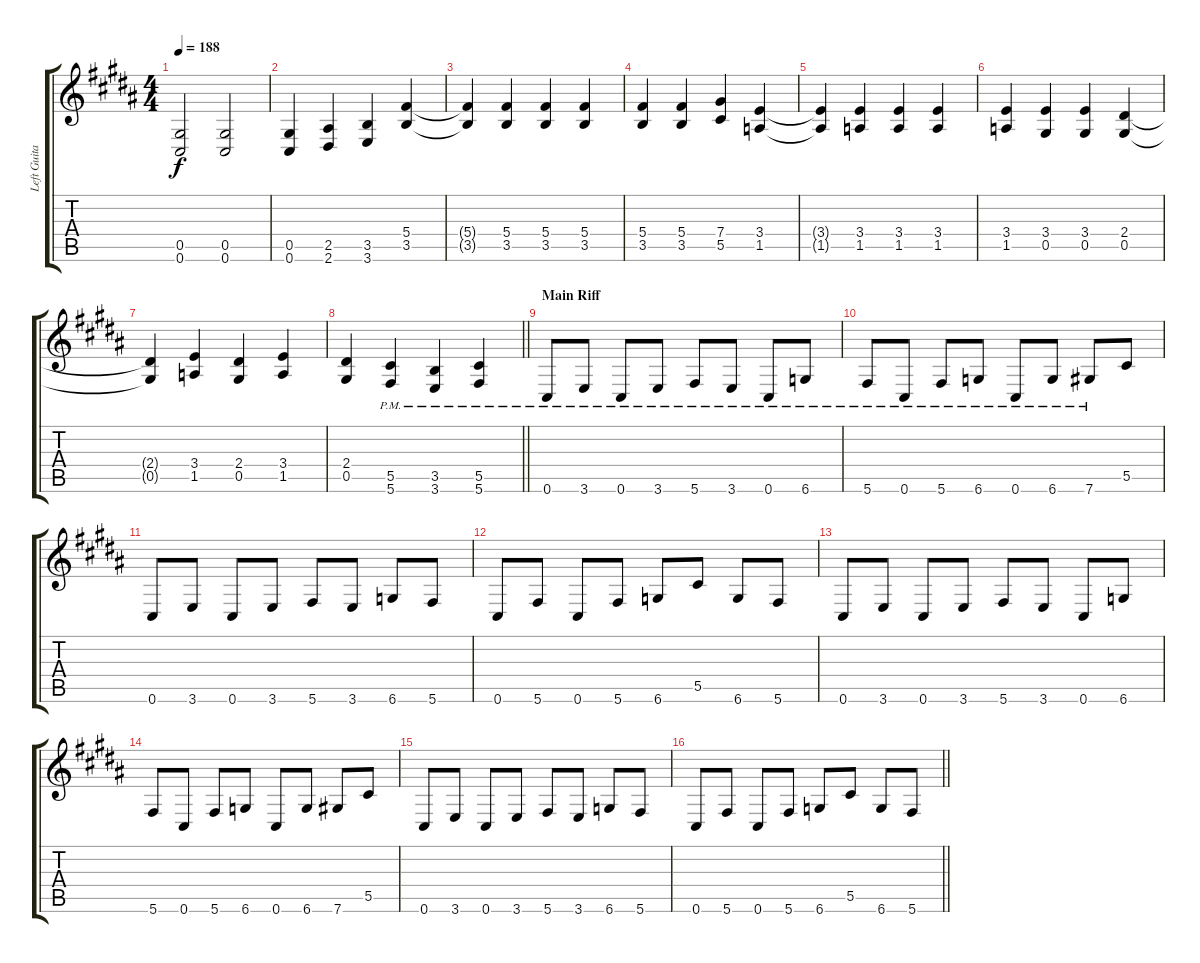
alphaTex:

\track ("Left Guitar" "Left Guita") {instrument overdrivenguitar}
\staff {score tabs}
\tuning (Eb4 Bb3 Gb3 Db3 Ab2 Db2) {hide}
\ts (4 4)
\tempo 188
\clef g2
\ks b
(0.5 0.6).2{dy f} (0.5 0.6).2 |
(0.5 0.6).4 (2.5 2.6).4 (3.5 3.6).4 (5.4 3.5).4 |
(5.4{t} 3.5{t}).4 (5.4 3.5).4 (5.4 3.5).4 (5.4 3.5).4 |
(5.4 3.5).4 (5.4 3.5).4 (7.4 5.5).4 (3.4 1.5).4 |
(3.4{t} 1.5{t}).4 (3.4 1.5).4 (3.4 1.5).4 (3.4 1.5).4 |
(3.4 1.5).4 (3.4 0.5).4 (3.4 0.5).4 (2.4 0.5).4 |
(2.4{t} 0.5{t}).4 (3.4 1.5).4 (2.4 0.5).4 (3.4 1.5).4 |
\barLineRight lightlight
(2.4 0.5).4 (5.5{pm} 5.6{pm}).4 (3.5{pm} 3.6{pm}).4 (5.5{pm} 5.6{pm}).4 |
\section ("" "Main Riff")
0.6{pm}.8 3.6{pm}.8 0.6{pm}.8 3.6{pm}.8 5.6{pm}.8 3.6{pm}.8 0.6{pm}.8 6.6{pm}.8 |
5.6{pm}.8 0.6{pm}.8 5.6{pm}.8 6.6{pm}.8 0.6{pm}.8 6.6{pm}.8 7.6{pm}.8 5.5.8 |
0.6.8 3.6.8 0.6.8 3.6.8 5.6.8 3.6.8 6.6.8 5.6.8 |
0.6.8 5.6.8 0.6.8 5.6.8 6.6.8 5.5.8 6.6.8 5.6.8 |
0.6.8 3.6.8 0.6.8 3.6.8 5.6.8 3.6.8 0.6.8 6.6.8 |
5.6.8 0.6.8 5.6.8 6.6.8 0.6.8 6.6.8 7.6.8 5.5.8 |
0.6.8 3.6.8 0.6.8 3.6.8 5.6.8 3.6.8 6.6.8 5.6.8 |
\barLineRight lightlight
0.6.8 5.6.8 0.6.8 5.6.8 6.6.8 5.5.8 6.6.8 5.6.8
